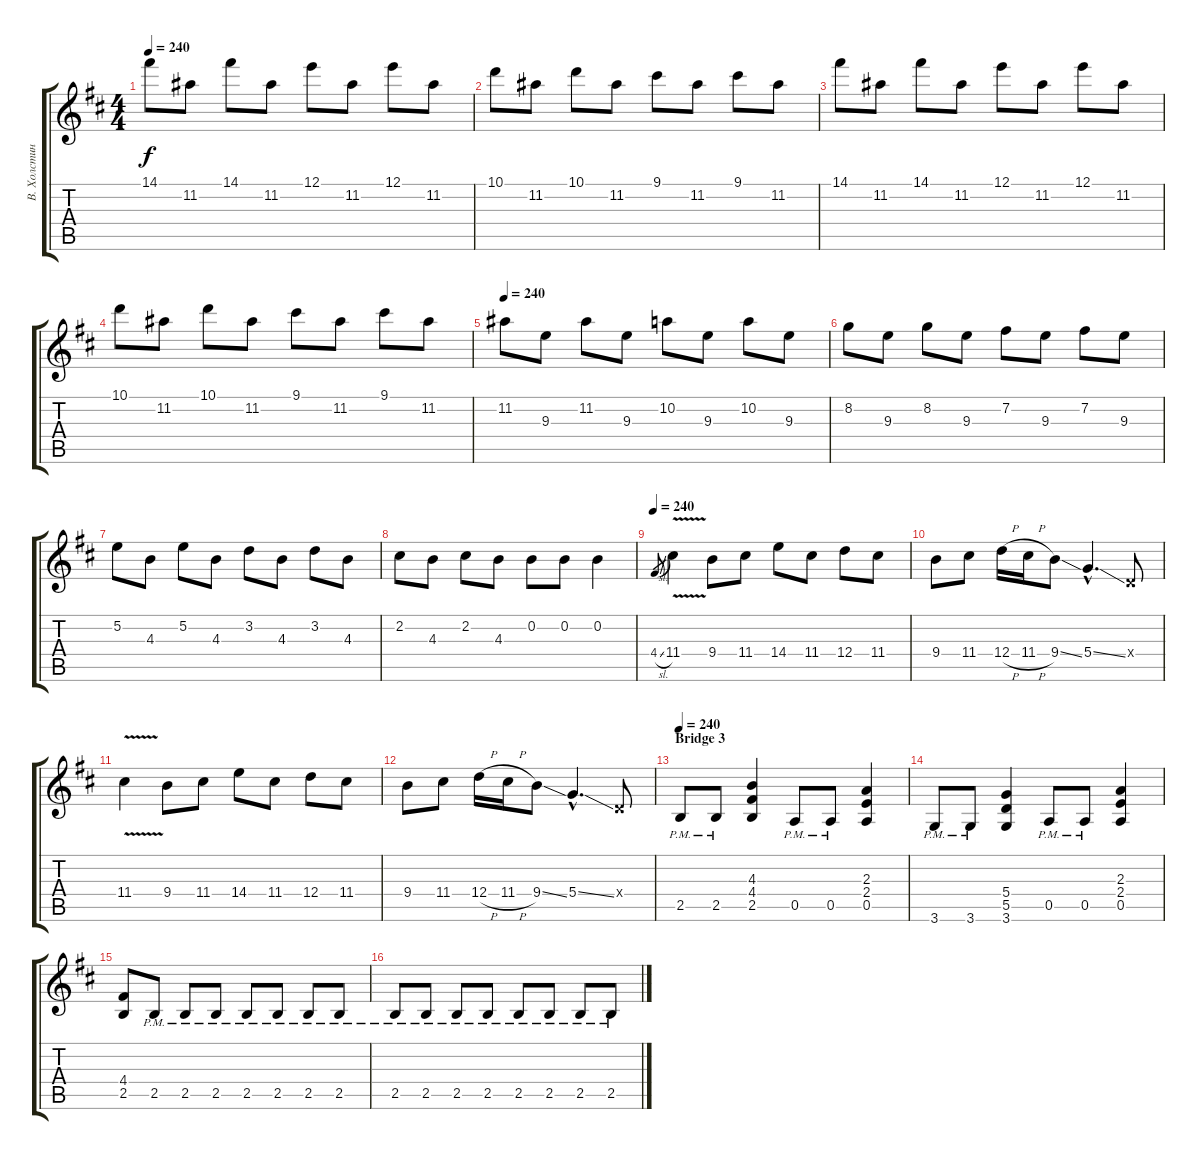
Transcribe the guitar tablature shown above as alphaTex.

\track ("В. Холстинин" "В. Холстин") {instrument overdrivenguitar}
\staff {score tabs}
\tuning (E4 B3 G3 D3 A2 E2) {hide}
\ts (4 4)
\tempo 240
\clef g2
\ks d
14.1.8{dy f} 11.2.8 14.1.8 11.2.8 12.1.8 11.2.8 12.1.8 11.2.8 |
10.1.8 11.2.8 10.1.8 11.2.8 9.1.8 11.2.8 9.1.8 11.2.8 |
14.1.8 11.2.8 14.1.8 11.2.8 12.1.8 11.2.8 12.1.8 11.2.8 |
10.1.8 11.2.8 10.1.8 11.2.8 9.1.8 11.2.8 9.1.8 11.2.8 |
\tempo 240
11.2.8 9.3.8 11.2.8 9.3.8 10.2.8 9.3.8 10.2.8 9.3.8 |
8.2.8 9.3.8 8.2.8 9.3.8 7.2.8 9.3.8 7.2.8 9.3.8 |
5.2.8 4.3.8 5.2.8 4.3.8 3.2.8 4.3.8 3.2.8 4.3.8 |
2.2.8 4.3.8 2.2.8 4.3.8 0.2.8 0.2.8 0.2.4 |
\tempo 240
4.4{sl}.8{gr} 11.4{v}.4{volume 14} 9.4.8 11.4.8 14.4.8 11.4.8 12.4.8 11.4.8 |
9.4.8 11.4.8 12.4{h}.16 11.4{h}.16 9.4{ss}.8 5.4{ss hac}.4{d} 0.4{x}.8 |
11.4{v}.4 9.4.8 11.4.8 14.4.8 11.4.8 12.4.8 11.4.8 |
9.4.8 11.4.8 12.4{h}.16 11.4{h}.16 9.4{ss}.8 5.4{ss hac}.4{d} 0.4{x}.8 |
\section ("" "Bridge 3")
\tempo 240
2.5{pm}.8{volume 10} 2.5{pm}.8 (4.3 4.4 2.5).4 0.5{pm}.8 0.5{pm}.8 (2.3 2.4 0.5).4 |
3.6{pm}.8 3.6{pm}.8 (5.4 5.5 3.6).4 0.5{pm}.8 0.5{pm}.8 (2.3 2.4 0.5).4 |
(4.4 2.5).8 2.5{pm}.8 2.5{pm}.8 2.5{pm}.8 2.5{pm}.8 2.5{pm}.8 2.5{pm}.8 2.5{pm}.8 |
2.5{pm}.8 2.5{pm}.8 2.5{pm}.8 2.5{pm}.8 2.5{pm}.8 2.5{pm}.8 2.5{pm}.8 2.5{pm}.8
